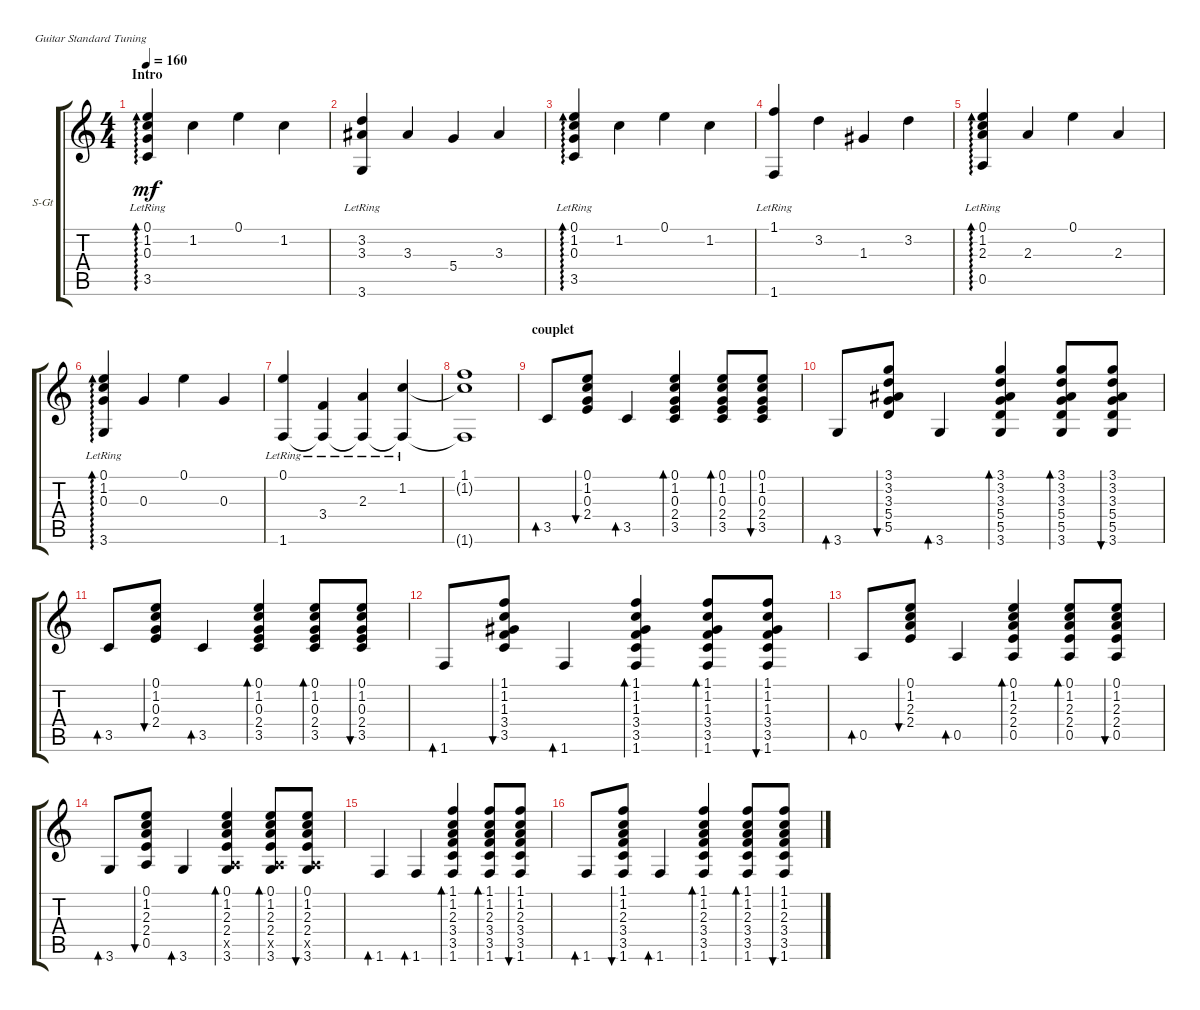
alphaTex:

\defaultSystemsLayout 4
\bracketExtendMode groupsimilarinstruments
\firstSystemTrackNameOrientation horizontal
\otherSystemsTrackNameOrientation horizontal
\track ("Steel Guitar" "S-Gt") {instrument acousticguitarsteel}
\staff {score tabs}
\tuning (E4 B3 G3 D3 A2 E2)
\ts (4 4)
\section ("" "Intro")
\tempo 160
\clef g2
\ks aminor
(3.5{lr} 0.3 1.2 0.1).4{ad 0 dy mf instrument acousticguitarsteel} 1.2.4 0.1.4 1.2.4 |
(3.6{lr} 3.2 3.3).4 3.3.4 5.4.4 3.3.4 |
(3.5{lr} 0.3 1.2 0.1).4{ad 0} 1.2.4 0.1.4 1.2.4 |
(1.6{lr} 1.1).4 3.2.4 1.3.4 3.2.4 |
(0.5{lr} 2.3 1.2 0.1).4{ad 0} 2.3.4 0.1.4 2.3.4 |
(0.3 1.2 0.1 3.6{lr}).4{ad 0} 0.3.4 0.1.4 0.3.4 |
(1.6{lr} 0.1).4 (3.4 1.6{lr t}).4 (2.3 1.6{lr t}).4 (1.2 1.6{lr t}).4 |
(1.2{t} 1.1 1.6{t}).1 |
\section ("" "couplet")
3.5.8{bd 30} (0.1 1.2 0.3 2.4).8{bu 30} 3.5.4{bd 30} (0.1 1.2 0.3 2.4 3.5).4{bd 30} (0.1 1.2 0.3 2.4 3.5).8{bd 30} (0.1 1.2 0.3 2.4 3.5).8{bu 30} |
3.6.8{bd 30} (3.1 3.2 3.3 5.4 5.5).8{bu 30} 3.6.4{bd 30} (3.1 3.2 3.3 5.4 5.5 3.6).4{bd 30} (3.1 3.2 3.3 5.4 5.5 3.6).8{bd 30} (3.1 3.2 3.3 5.4 5.5 3.6).8{bu 30} |
3.5.8{bd 30} (0.1 1.2 0.3 2.4).8{bu 30} 3.5.4{bd 30} (0.1 1.2 0.3 2.4 3.5).4{bd 30} (0.1 1.2 0.3 2.4 3.5).8{bd 30} (0.1 1.2 0.3 2.4 3.5).8{bu 30} |
1.6.8{bd 30} (1.1 1.2 1.3 3.4 3.5).8{bu 30} 1.6.4{bd 30} (1.1 1.2 1.3 3.4 3.5 1.6).4{bd 30} (1.1 1.2 1.3 3.4 3.5 1.6).8{bd 30} (1.1 1.2 1.3 3.4 3.5 1.6).8{bu 30} |
0.5.8{bd 30} (0.1 1.2 2.3 2.4).8{bu 30} 0.5.4{bd 30} (0.1 1.2 2.3 2.4 0.5).4{bd 30} (0.1 1.2 2.3 2.4 0.5).8{bd 30} (0.1 1.2 2.3 2.4 0.5).8{bu 30} |
3.6.8{bd 30} (0.1 1.2 2.3 2.4 0.5).8{bu 30} 3.6.4{bd 30} (0.1 1.2 2.3 2.4 0.5{x} 3.6).4{bd 30} (0.1 1.2 2.3 2.4 0.5{x} 3.6).8{bd 30} (0.1 1.2 2.3 2.4 0.5{x} 3.6).8{bu 30} |
1.6.4{bd 30} 1.6.4{bd 30} (1.1 1.2 2.3 3.4 3.5 1.6).4{bd 30} (1.1 1.2 2.3 3.4 3.5 1.6).8{bd 30} (1.1 1.2 2.3 3.4 3.5 1.6).8{bu 30} |
1.6.8{bd 30} (1.1 1.2 2.3 3.4 3.5 1.6).8{bu 30} 1.6.4{bd 30} (1.1 1.2 2.3 3.4 3.5 1.6).4{bd 30} (1.1 1.2 2.3 3.4 3.5 1.6).8{bd 30} (1.1 1.2 2.3 3.4 3.5 1.6).8{bu 30}
